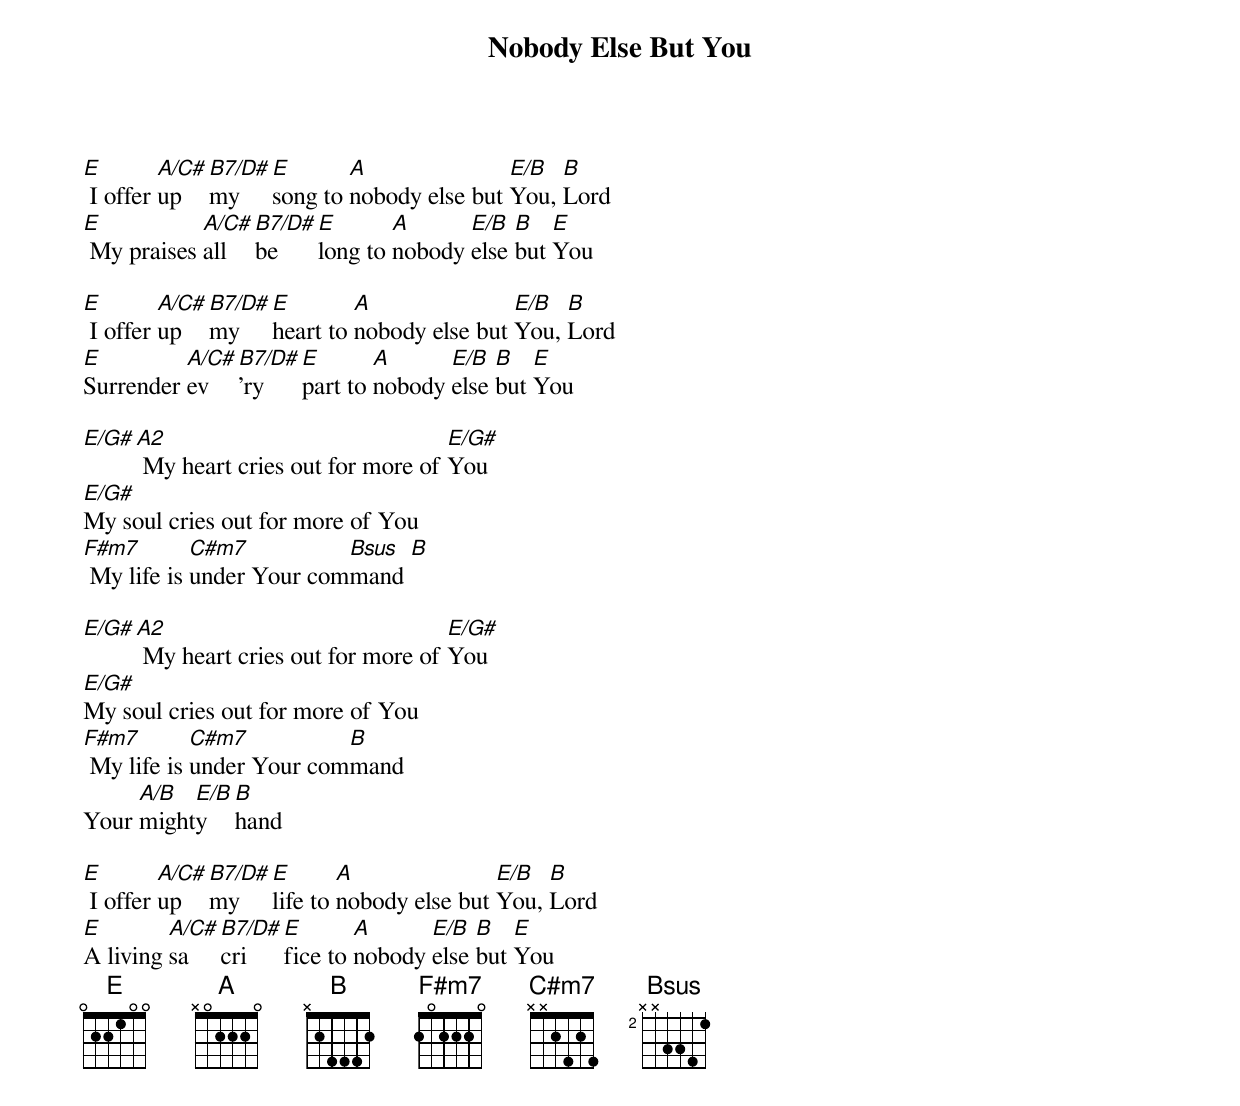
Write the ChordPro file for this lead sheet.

{title: Nobody Else But You}
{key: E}
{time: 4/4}
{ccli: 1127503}
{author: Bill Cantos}
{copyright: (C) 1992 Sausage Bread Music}

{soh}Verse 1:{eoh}
[E] I offer [A/C#]up [B7/D#]my [E]song to [A]nobody else but [E/B]You, [B]Lord
[E] My praises [A/C#]all [B7/D#]be[E]long to [A]nobody [E/B]else [B]but [E]You

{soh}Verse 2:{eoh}
[E] I offer [A/C#]up [B7/D#]my [E]heart to [A]nobody else but [E/B]You, [B]Lord
[E]Surrender [A/C#]ev[B7/D#]'ry [E]part to [A]nobody [E/B]else [B]but [E]You

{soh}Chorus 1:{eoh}
[E/G#][A2] My heart cries out for more of [E/G#]You
[E/G#]My soul cries out for more of You
[F#m7] My life is [C#m7]under Your com[Bsus]mand [B]

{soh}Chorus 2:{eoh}
[E/G#][A2] My heart cries out for more of [E/G#]You
[E/G#]My soul cries out for more of You
[F#m7] My life is [C#m7]under Your com[B]mand
Your [A/B]might[E/B]y [B]hand

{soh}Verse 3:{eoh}
[E] I offer [A/C#]up [B7/D#]my [E]life to [A]nobody else but [E/B]You, [B]Lord
[E]A living [A/C#]sa[B7/D#]cri[E]fice to [A]nobody [E/B]else [B]but [E]You
